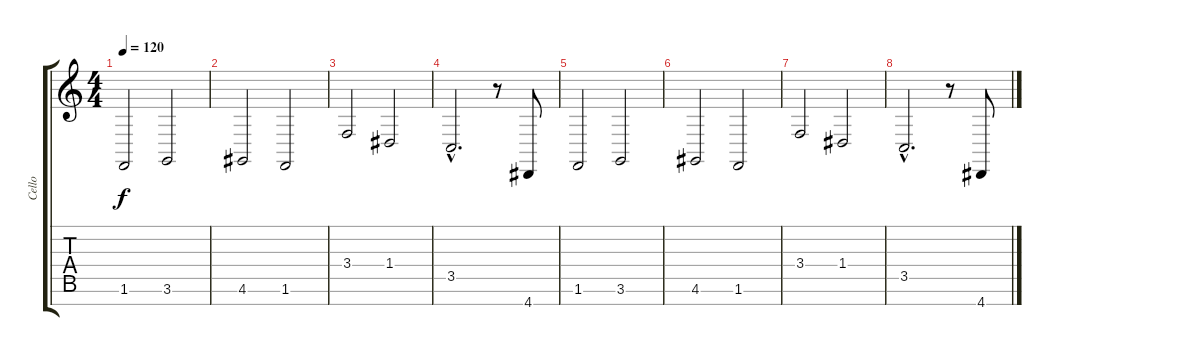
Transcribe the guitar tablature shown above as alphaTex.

\track ("Cello" "Cello") {instrument cello}
\staff {score tabs}
\tuning (E4 B3 G3 D3 A2 E2 B1) {hide}
\ts (4 4)
\tempo 120
\clef g2
\ks c
1.6.2{dy f} 3.6.2 |
4.6.2 1.6.2 |
3.4.2 1.4.2 |
3.5{hac}.2{d} r.8 4.7.8 |
1.6.2 3.6.2 |
4.6.2 1.6.2 |
3.4.2 1.4.2 |
3.5{hac}.2{d} r.8 4.7.8
